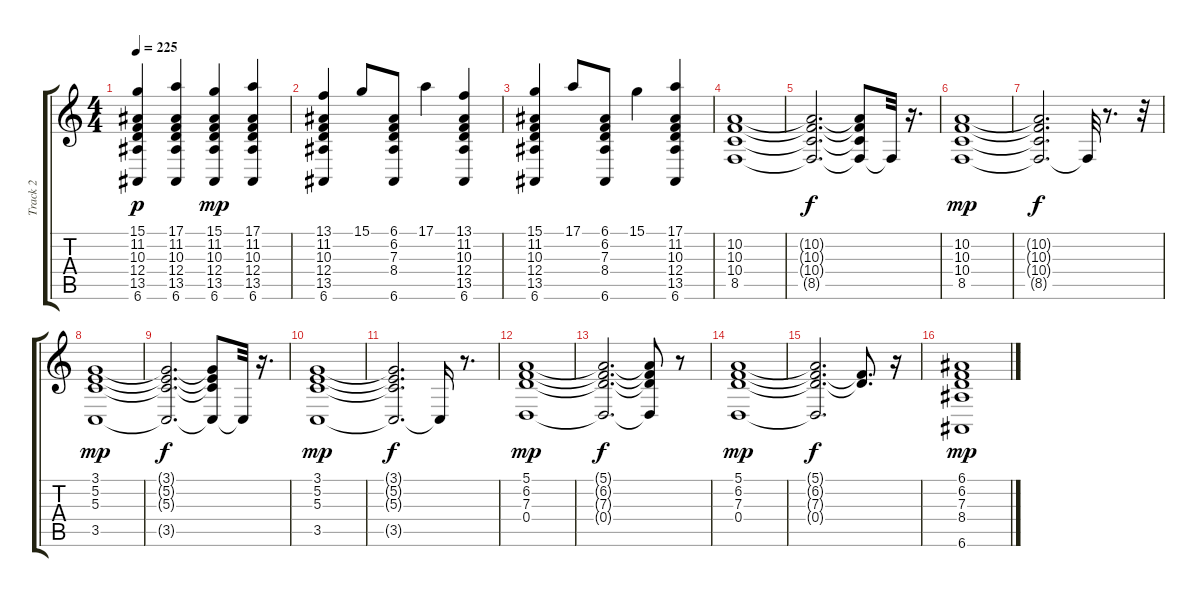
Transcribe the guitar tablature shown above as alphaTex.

\track ("Track 2" "Track 2") {instrument acousticgrandpiano}
\staff {score tabs}
\tuning (E4 B3 G3 D3 A2 E2) {hide}
\ts (4 4)
\tempo 225
\clef g2
\ks c
(15.1 11.2 10.3 12.4 13.5 6.6).4{dy p} (17.1 11.2 10.3 12.4 13.5 6.6).4 (15.1 11.2 10.3 12.4 13.5 6.6).4{dy mp} (17.1 11.2 10.3 12.4 13.5 6.6).4 |
(13.1 11.2 10.3 12.4 13.5 6.6).4 15.1.8 (6.1 6.2 7.3 8.4 6.6).8 17.1.4 (13.1 11.2 10.3 12.4 13.5 6.6).4 |
(15.1 11.2 10.3 12.4 13.5 6.6).4 17.1.8 (6.1 6.2 7.3 8.4 6.6).8 15.1.4 (17.1 11.2 10.3 12.4 13.5 6.6).4 |
(10.2 10.3 10.4 8.5).1 |
(10.2{t} 10.3{t} 10.4{t} 8.5{t}).2{d dy f} (10.2{t} 10.3{t} 10.4{t} 8.5{t}).8 8.5{t}.32 r.16{d} |
(10.2 10.3 10.4 8.5).1{dy mp} |
(10.2{t} 10.3{t} 10.4{t} 8.5{t}).2{d dy f} 8.5{t}.32 r.8{d} r.32 |
(3.1 5.2 5.3 3.5).1{dy mp} |
(3.1{t} 5.2{t} 5.3{t} 3.5{t}).2{d dy f} (3.1{t} 5.2{t} 5.3{t} 3.5{t}).8 3.5{t}.32 r.16{d} |
(3.1 5.2 5.3 3.5).1{dy mp} |
(3.1{t} 5.2{t} 5.3{t} 3.5{t}).2{d dy f} 3.5{t}.16 r.8{d} |
(5.1 6.2 7.3 0.4).1{dy mp} |
(5.1{t} 6.2{t} 7.3{t} 0.4{t}).2{d dy f} (5.1{t} 6.2{t} 7.3{t} 0.4{t}).8 r.8 |
(5.1 6.2 7.3 0.4).1{dy mp} |
(5.1{t} 6.2{t} 7.3{t} 0.4{t}).2{d dy f} (6.2{t} 7.3{t}).8{d} r.16 |
(6.1 6.2 7.3 8.4 6.6).1{dy mp}
